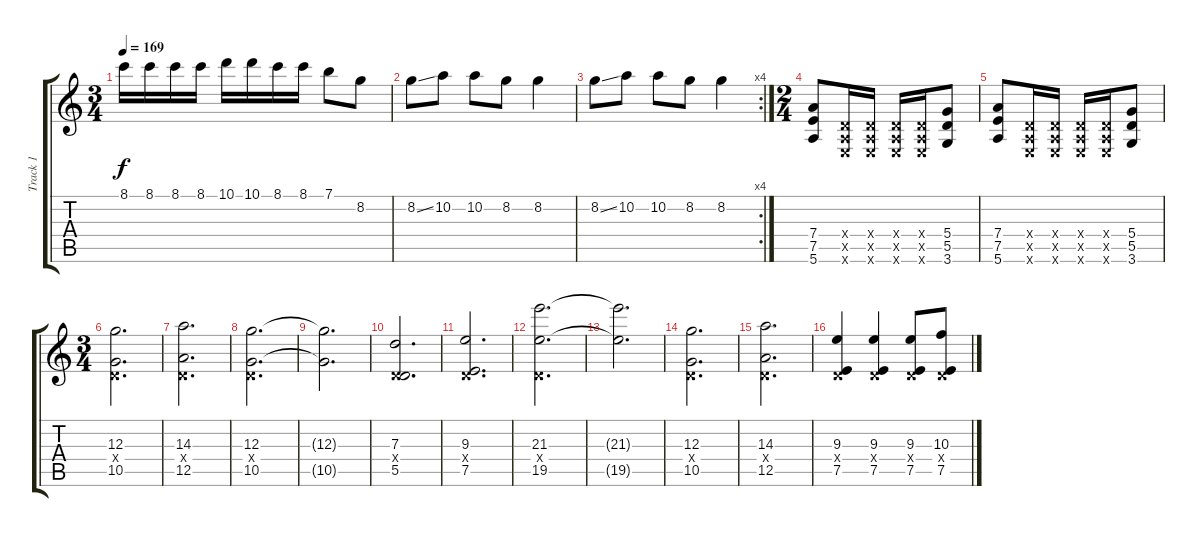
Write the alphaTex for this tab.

\track ("Track 1" "Track 1") {instrument electricguitarclean}
\staff {score tabs}
\tuning (E4 B3 G3 D3 A2 E2) {hide}
\ts (3 4)
\tempo 169
\clef g2
\ks c
8.1.16{dy f} 8.1.16 8.1.16 8.1.16 10.1.16 10.1.16 8.1.16 8.1.16 7.1.8 8.2.8 |
8.2{ss}.8 10.2.8 10.2.8 8.2.8 8.2.4 |
\rc 4
8.2{ss}.8 10.2.8 10.2.8 8.2.8 8.2.4 |
\ts (2 4)
(7.4 7.5 5.6).8 (0.4{x} 0.5{x} 0.6{x}).16 (0.4{x} 0.5{x} 0.6{x}).16 (0.4{x} 0.5{x} 0.6{x}).16 (0.4{x} 0.5{x} 0.6{x}).16 (5.4 5.5 3.6).8 |
(7.4 7.5 5.6).8 (0.4{x} 0.5{x} 0.6{x}).16 (0.4{x} 0.5{x} 0.6{x}).16 (0.4{x} 0.5{x} 0.6{x}).16 (0.4{x} 0.5{x} 0.6{x}).16 (5.4 5.5 3.6).8 |
\ts (3 4)
(12.3 0.4{x} 10.5).2{d} |
(14.3 0.4{x} 12.5).2{d} |
(12.3 0.4{x} 10.5).2{d} |
(12.3{t} 10.5{t}).2{d} |
(7.3 0.4{x} 5.5).2{d} |
(9.3 0.4{x} 7.5).2{d} |
(21.3 0.4{x} 19.5).2{d} |
(21.3{t} 19.5{t}).2{d} |
(12.3 0.4{x} 10.5).2{d} |
(14.3 0.4{x} 12.5).2{d} |
(9.3 0.4{x} 7.5).4 (9.3 0.4{x} 7.5).4 (9.3 0.4{x} 7.5).8 (10.3 0.4{x} 7.5).8
